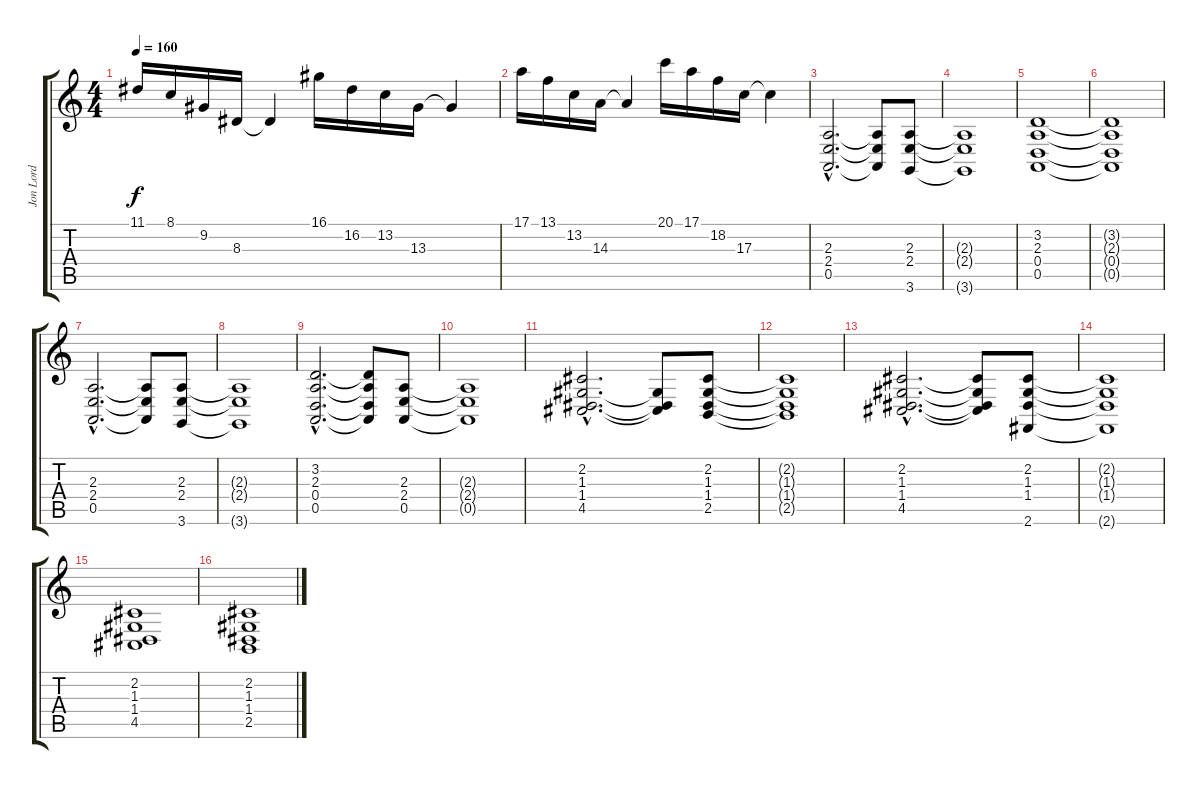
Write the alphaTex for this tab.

\track ("Jon Lord" "Jon Lord") {instrument drawbarorgan}
\staff {score tabs}
\tuning (E4 B3 G3 D3 A2 E2) {hide}
\ts (4 4)
\tempo 160
\clef g2
\ks c
11.1.16{dy f} 8.1.16 9.2.16 8.3.16 8.3{t}.4 16.1.16 16.2.16 13.2.16 13.3.16 13.3{t}.4 |
17.1.16 13.1.16 13.2.16 14.3.16 14.3{t}.4 20.1.16 17.1.16 18.2.16 17.3.16 17.3{t}.4 |
(2.3{hac} 2.4{hac} 0.5{hac}).2{d} (2.3{t} 2.4{t} 0.5{t}).8 (2.3 2.4 3.6).8 |
(2.3{t} 2.4{t} 3.6{t}).1 |
(3.2 2.3 0.4 0.5).1 |
(3.2{t} 2.3{t} 0.4{t} 0.5{t}).1 |
(2.3{hac} 2.4{hac} 0.5{hac}).2{d} (2.3{t} 2.4{t} 0.5{t}).8 (2.3 2.4 3.6).8 |
(2.3{t} 2.4{t} 3.6{t}).1 |
(3.2{hac} 2.3{hac} 0.4{hac} 0.5{hac}).2{d} (3.2{t} 2.3{t} 0.4{t} 0.5{t}).8 (2.3 2.4 0.5).8 |
(2.3{t} 2.4{t} 0.5{t}).1 |
(2.2{hac} 1.3{hac} 1.4{hac} 4.5{hac}).2{d} (1.3{t} 1.4{t} 4.5{t}).8 (2.2 1.3 1.4 2.5).8 |
(2.2{t} 1.3{t} 1.4{t} 2.5{t}).1 |
(2.2{hac} 1.3{hac} 1.4{hac} 4.5{hac}).2{d} (2.2{t} 1.3{t} 1.4{t} 4.5{t}).8 (2.2 1.3 1.4 2.6).8 |
(2.2{t} 1.3{t} 1.4{t} 2.6{t}).1 |
(2.2 1.3 1.4 4.5).1 |
(2.2 1.3 1.4 2.5).1
